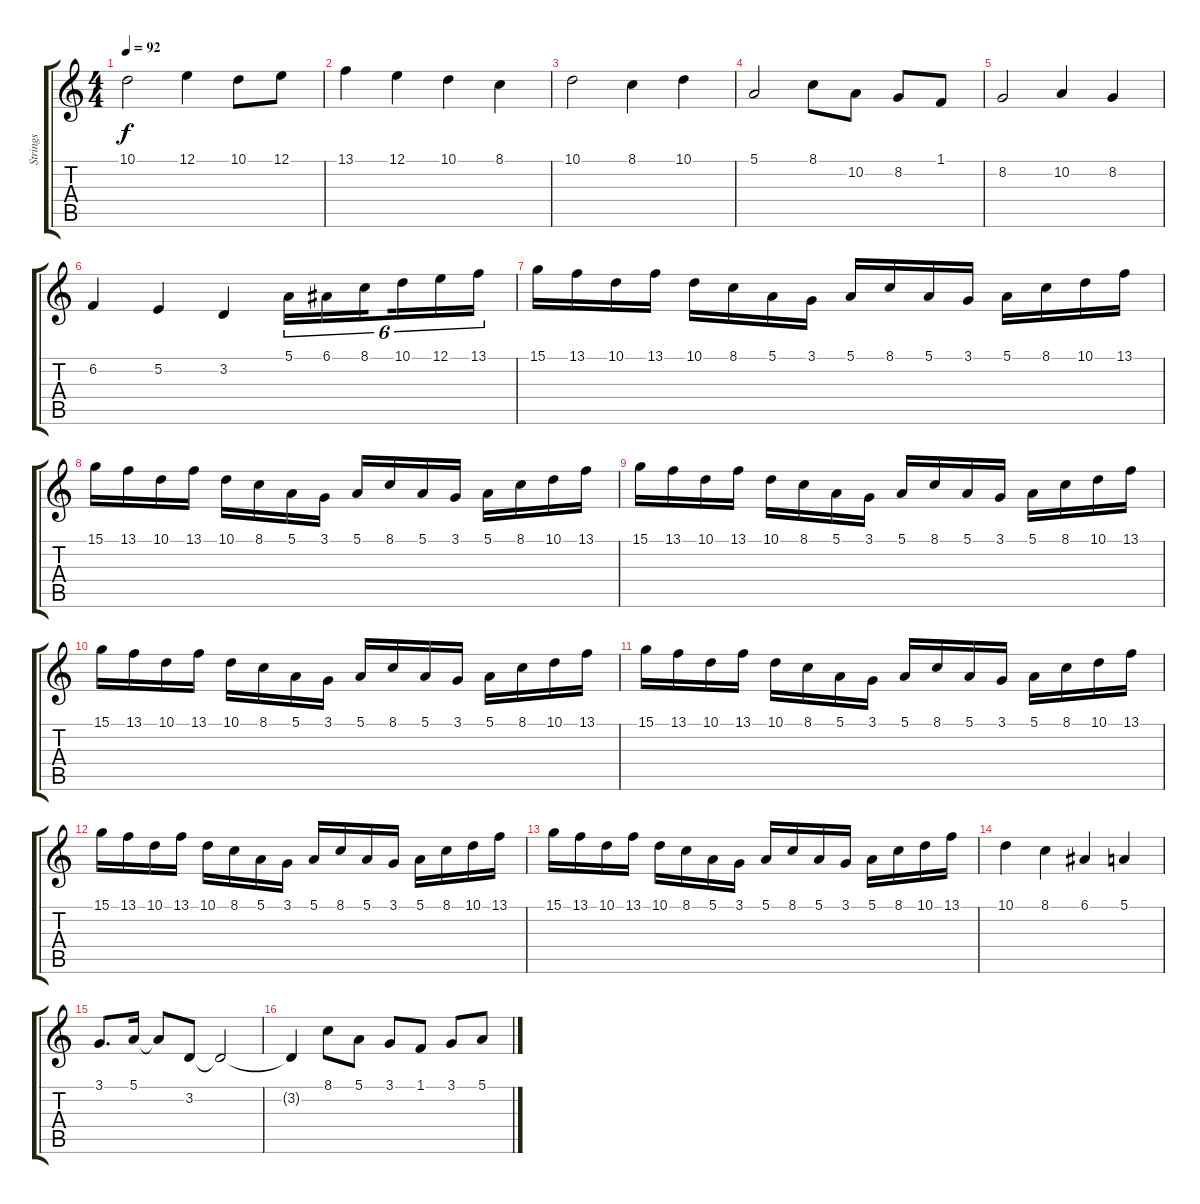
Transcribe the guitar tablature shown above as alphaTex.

\track ("Strings" "Strings") {instrument violin}
\staff {score tabs}
\tuning (E4 B3 G3 D3 A2 E2) {hide}
\ts (4 4)
\tempo 92
\clef g2
\ks c
10.1.2{dy f} 12.1.4 10.1.8 12.1.8 |
13.1.4 12.1.4 10.1.4 8.1.4 |
10.1.2 8.1.4 10.1.4 |
5.1.2 8.1.8 10.2.8 8.2.8 1.1.8 |
8.2.2 10.2.4 8.2.4 |
6.2.4 5.2.4 3.2.4 5.1.16{tu (6 4) volume 16} 6.1.16{tu (6 4)} 8.1.16{tu (6 4) beam splitsecondary} 10.1.16{tu (6 4)} 12.1.16{tu (6 4)} 13.1.16{tu (6 4)} |
15.1.16 13.1.16 10.1.16 13.1.16 10.1.16 8.1.16 5.1.16 3.1.16 5.1.16 8.1.16 5.1.16 3.1.16 5.1.16 8.1.16 10.1.16 13.1.16 |
15.1.16 13.1.16 10.1.16 13.1.16 10.1.16 8.1.16 5.1.16 3.1.16 5.1.16 8.1.16 5.1.16 3.1.16 5.1.16 8.1.16 10.1.16 13.1.16 |
15.1.16 13.1.16 10.1.16 13.1.16 10.1.16 8.1.16 5.1.16 3.1.16 5.1.16 8.1.16 5.1.16 3.1.16 5.1.16 8.1.16 10.1.16 13.1.16 |
15.1.16 13.1.16 10.1.16 13.1.16 10.1.16 8.1.16 5.1.16 3.1.16 5.1.16 8.1.16 5.1.16 3.1.16 5.1.16 8.1.16 10.1.16 13.1.16 |
15.1.16 13.1.16 10.1.16 13.1.16 10.1.16 8.1.16 5.1.16 3.1.16 5.1.16 8.1.16 5.1.16 3.1.16 5.1.16 8.1.16 10.1.16 13.1.16 |
15.1.16 13.1.16 10.1.16 13.1.16 10.1.16 8.1.16 5.1.16 3.1.16 5.1.16 8.1.16 5.1.16 3.1.16 5.1.16 8.1.16 10.1.16 13.1.16 |
15.1.16 13.1.16 10.1.16 13.1.16 10.1.16 8.1.16 5.1.16 3.1.16 5.1.16 8.1.16 5.1.16 3.1.16 5.1.16 8.1.16 10.1.16 13.1.16 |
10.1.4{volume 14} 8.1.4 6.1.4 5.1.4 |
3.1.8{d} 5.1.16 5.1{t}.8 3.2.8 3.2{t}.2 |
3.2{t}.4 8.1.8 5.1.8 3.1.8 1.1.8 3.1.8 5.1.8
